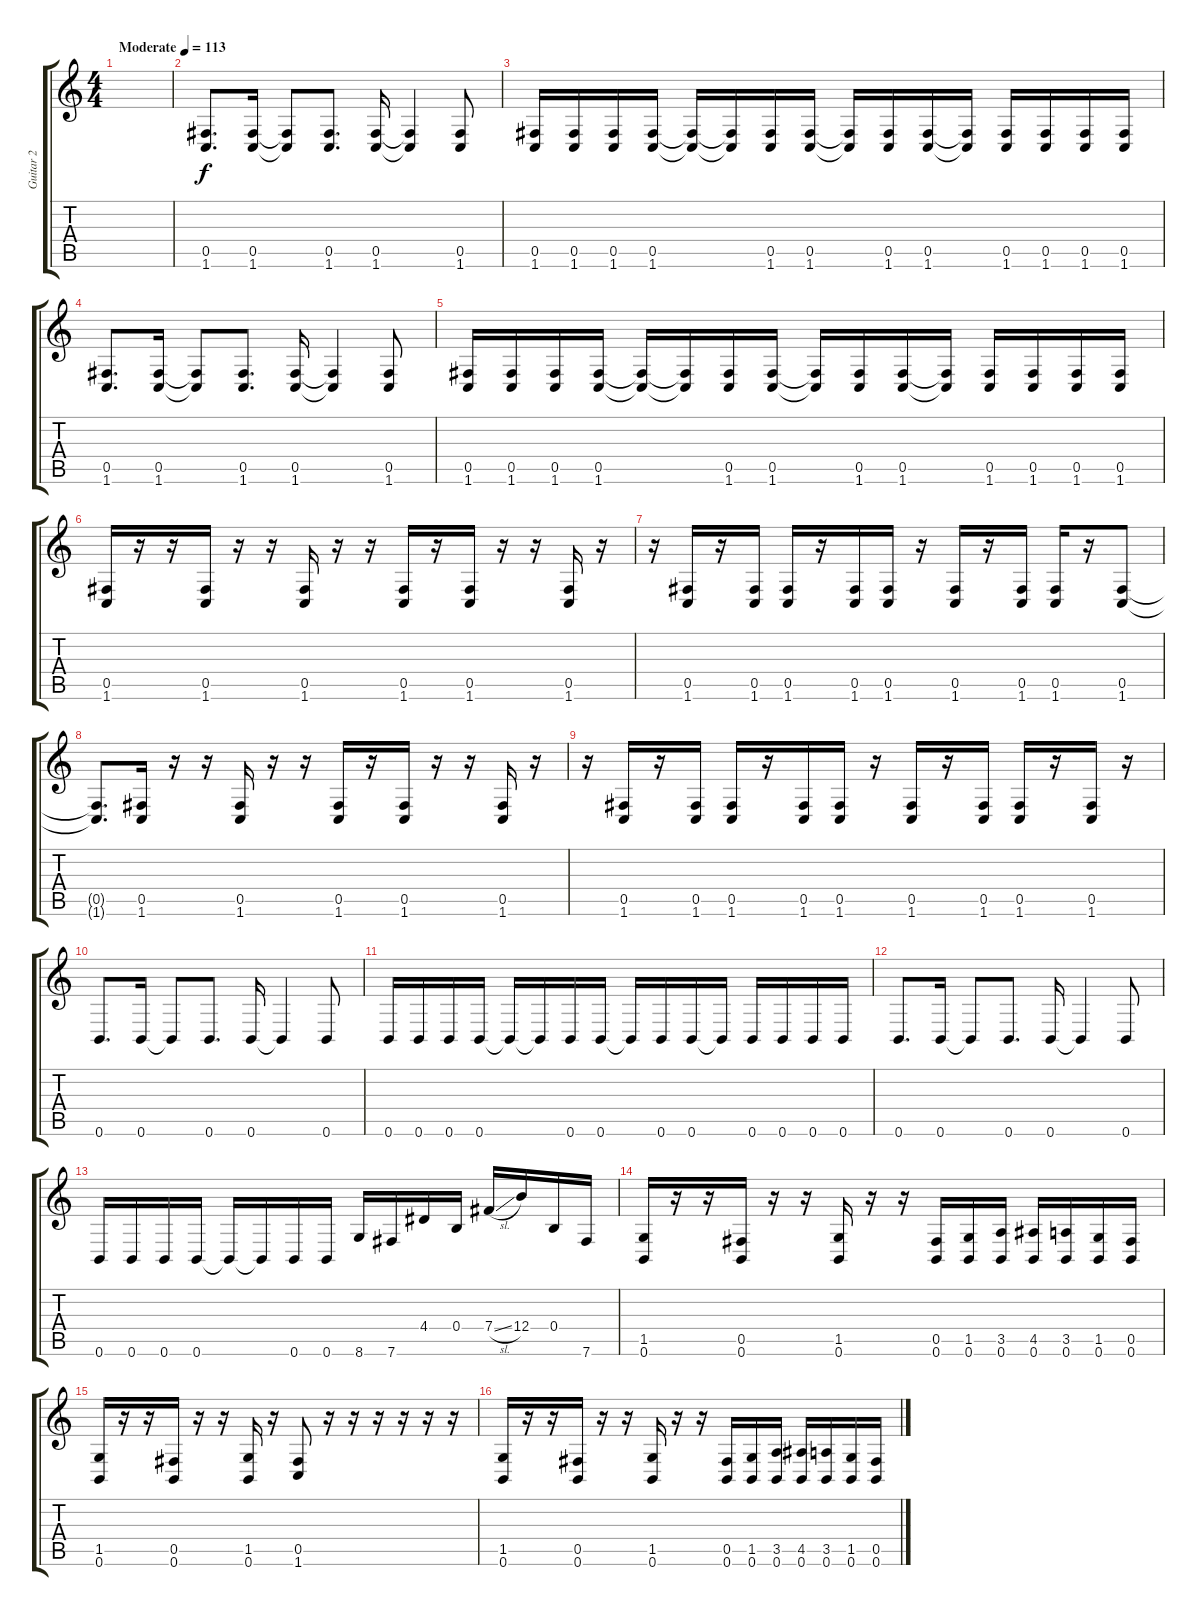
\track ("Guitar 2" "Guitar 2") {instrument overdrivenguitar}
\staff {score tabs}
\tuning (Db4 Ab3 E3 B2 Gb2 B1) {hide}
\ts (4 4)
\tempo (113 "Moderate")
\clef g2
\ks c
|
(0.5 1.6).8{d} (0.5 1.6).16 (0.5{t} 1.6{t}).8 (0.5 1.6).8{d} (0.5 1.6).16 (0.5{t} 1.6{t}).4 (0.5 1.6).8 |
(0.5 1.6).16 (0.5 1.6).16 (0.5 1.6).16 (0.5 1.6).16 (0.5{t} 1.6{t}).16 (0.5{t} 1.6{t}).16 (0.5 1.6).16 (0.5 1.6).16 (0.5{t} 1.6{t}).16 (0.5 1.6).16 (0.5 1.6).16 (0.5{t} 1.6{t}).16 (0.5 1.6).16 (0.5 1.6).16 (0.5 1.6).16 (0.5 1.6).16 |
(0.5 1.6).8{d} (0.5 1.6).16 (0.5{t} 1.6{t}).8 (0.5 1.6).8{d} (0.5 1.6).16 (0.5{t} 1.6{t}).4 (0.5 1.6).8 |
(0.5 1.6).16 (0.5 1.6).16 (0.5 1.6).16 (0.5 1.6).16 (0.5{t} 1.6{t}).16 (0.5{t} 1.6{t}).16 (0.5 1.6).16 (0.5 1.6).16 (0.5{t} 1.6{t}).16 (0.5 1.6).16 (0.5 1.6).16 (0.5{t} 1.6{t}).16 (0.5 1.6).16 (0.5 1.6).16 (0.5 1.6).16 (0.5 1.6).16 |
(0.5 1.6).16 r.16 r.16 (0.5 1.6).16 r.16 r.16 (0.5 1.6).16 r.16 r.16 (0.5 1.6).16 r.16 (0.5 1.6).16 r.16 r.16 (0.5 1.6).16 r.16 |
r.16 (0.5 1.6).16 r.16 (0.5 1.6).16 (0.5 1.6).16 r.16 (0.5 1.6).16 (0.5 1.6).16 r.16 (0.5 1.6).16 r.16 (0.5 1.6).16 (0.5 1.6).16 r.16 (0.5 1.6).8 |
(0.5{t} 1.6{t}).8{d} (0.5 1.6).16 r.16 r.16 (0.5 1.6).16 r.16 r.16 (0.5 1.6).16 r.16 (0.5 1.6).16 r.16 r.16 (0.5 1.6).16 r.16 |
r.16 (0.5 1.6).16 r.16 (0.5 1.6).16 (0.5 1.6).16 r.16 (0.5 1.6).16 (0.5 1.6).16 r.16 (0.5 1.6).16 r.16 (0.5 1.6).16 (0.5 1.6).16 r.16 (0.5 1.6).16 r.16 |
0.6.8{d} 0.6.16 0.6{t}.8 0.6.8{d} 0.6.16 0.6{t}.4 0.6.8 |
0.6.16 0.6.16 0.6.16 0.6.16 0.6{t}.16 0.6{t}.16 0.6.16 0.6.16 0.6{t}.16 0.6.16 0.6.16 0.6{t}.16 0.6.16 0.6.16 0.6.16 0.6.16 |
0.6.8{d} 0.6.16 0.6{t}.8 0.6.8{d} 0.6.16 0.6{t}.4 0.6.8 |
0.6.16 0.6.16 0.6.16 0.6.16 0.6{t}.16 0.6{t}.16 0.6.16 0.6.16 8.6.16 7.6.16 4.4.16 0.4.16 7.4{sl}.16 12.4.16 0.4.16 7.6.16 |
(1.5 0.6).16 r.16 r.16 (0.5 0.6).16 r.16 r.16 (1.5 0.6).16 r.16 r.16 (0.5 0.6).16 (1.5 0.6).16 (3.5 0.6).16 (4.5 0.6).16 (3.5 0.6).16 (1.5 0.6).16 (0.5 0.6).16 |
(1.5 0.6).16 r.16 r.16 (0.5 0.6).16 r.16 r.16 (1.5 0.6).16 r.16 (0.5 1.6).8 r.16 r.16 r.16 r.16 r.16 r.16 |
(1.5 0.6).16 r.16 r.16 (0.5 0.6).16 r.16 r.16 (1.5 0.6).16 r.16 r.16 (0.5 0.6).16 (1.5 0.6).16 (3.5 0.6).16 (4.5 0.6).16 (3.5 0.6).16 (1.5 0.6).16 (0.5 0.6).16
